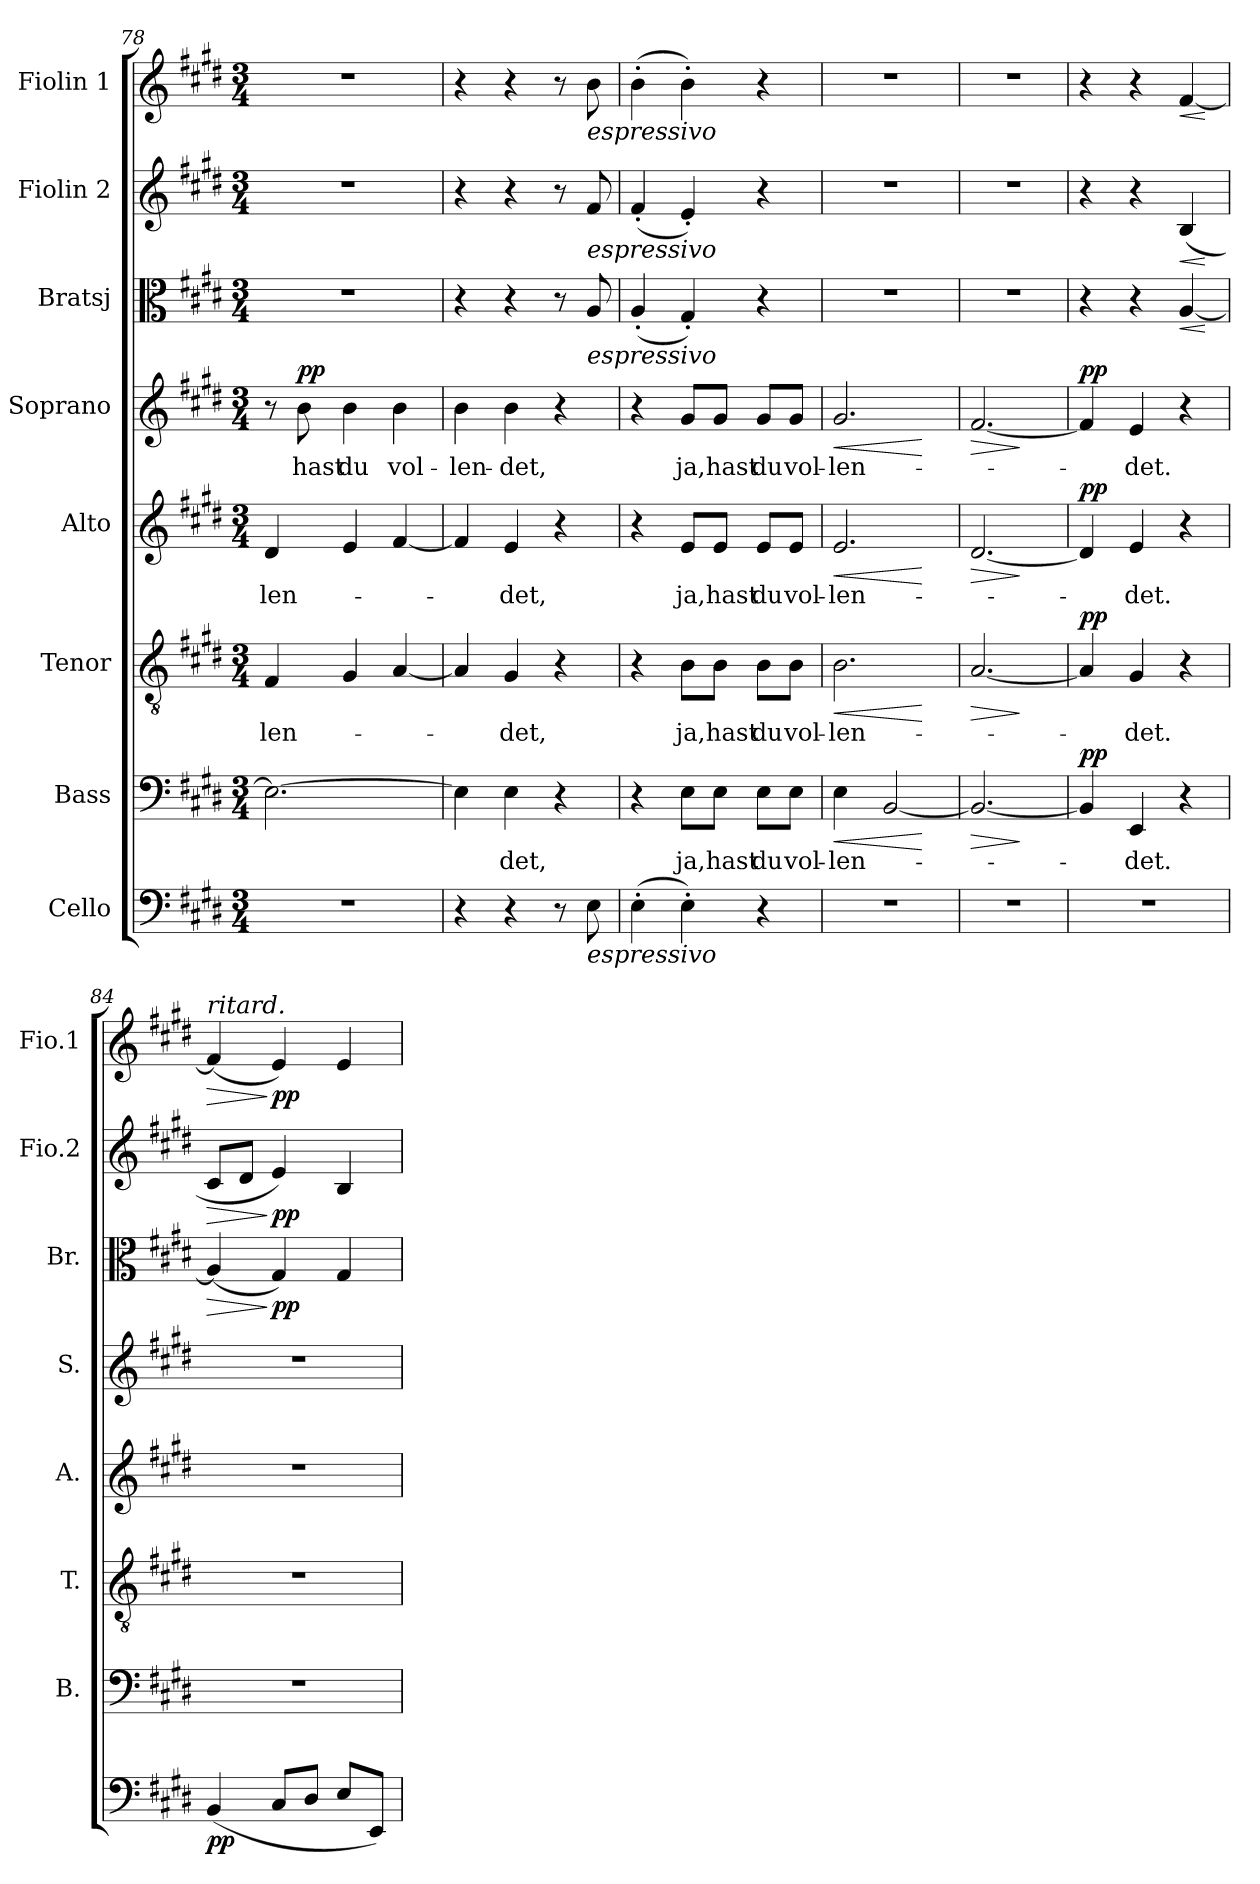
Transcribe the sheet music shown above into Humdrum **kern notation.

**kern	**dynam	**kern	**text	**dynam	**kern	**text	**dynam	**kern	**text	**dynam	**kern	**text	**dynam	**kern	**dynam	**kern	**dynam	**kern	**dynam
*part8	*part8	*part7	*part7	*part7	*part6	*part6	*part6	*part5	*part5	*part5	*part4	*part4	*part4	*part3	*part3	*part2	*part2	*part1	*part1
*staff8	*staff8	*staff7	*staff7	*staff7	*staff6	*staff6	*staff6	*staff5	*staff5	*staff5	*staff4	*staff4	*staff4	*staff3	*staff3	*staff2	*staff2	*staff1	*staff1
*I"Cello	*	*I"Bass	*	*	*I"Tenor	*	*	*I"Alto	*	*	*I"Soprano	*	*	*I"Bratsj	*	*I"Fiolin 2	*	*I"Fiolin 1	*
*	*	*I'B.	*	*	*I'T.	*	*	*I'A.	*	*	*I'S.	*	*	*I'Br.	*	*I'Fio.2	*	*I'Fio.1	*
*clefF4	*	*clefF4	*	*	*clefGv2	*	*	*clefG2	*	*	*clefG2	*	*	*clefC3	*	*clefG2	*	*clefG2	*
*k[f#c#g#d#]	*	*k[f#c#g#d#]	*	*	*k[f#c#g#d#]	*	*	*k[f#c#g#d#]	*	*	*k[f#c#g#d#]	*	*	*k[f#c#g#d#]	*	*k[f#c#g#d#]	*	*k[f#c#g#d#]	*
*M3/4	*	*M3/4	*	*	*M3/4	*	*	*M3/4	*	*	*M3/4	*	*	*M3/4	*	*M3/4	*	*M3/4	*
=78	=78	=78	=78	=78	=78	=78	=78	=78	=78	=78	=78	=78	=78	=78	=78	=78	=78	=78	=78
!	!	!	!	!	!	!LO:LY:b	!	!	!LO:LY:b	!	!	!	!	!	!	!	!	!	!
2.r	.	2.E\_	.	.	4F#/	-len-	.	4d#/	-len-	.	8r	.	.	2.r	.	2.r	.	2.r	.
!	!	!	!	!	!	!	!	!	!	!	!	!LO:LY:b	!LO:DY:b	!	!	!	!	!	!
.	.	.	.	.	.	.	.	.	.	.	8b\	hast	pp	.	.	.	.	.	.
!	!	!	!	!	!	!	!	!	!	!	!	!LO:LY:b	!	!	!	!	!	!	!
.	.	.	.	.	4G#/	.	.	4e/	.	.	4b\	du	.	.	.	.	.	.	.
!	!	!	!	!	!	!	!	!	!	!	!	!LO:LY:b	!	!	!	!	!	!	!
.	.	.	.	.	[4A/	.	.	[4f#/	.	.	4b\	vol-	.	.	.	.	.	.	.
=79	=79	=79	=79	=79	=79	=79	=79	=79	=79	=79	=79	=79	=79	=79	=79	=79	=79	=79	=79
!	!	!	!	!	!	!	!	!	!	!	!	!LO:LY:b	!	!	!	!	!	!	!
4r	.	4E\]	.	.	4A/]	.	.	4f#/]	.	.	4b\	-len-	.	4r	.	4r	.	4r	.
!	!	!	!LO:LY:b	!	!	!LO:LY:b	!	!	!LO:LY:b	!	!	!LO:LY:b	!	!	!	!	!	!	!
4r	.	4E\	-det,	.	4G#/	-det,	.	4e/	-det,	.	4b\	-det,	.	4r	.	4r	.	4r	.
8r	.	4r	.	.	4r	.	.	4r	.	.	4r	.	.	8r	.	8r	.	8r	.
!	!	!	!	!	!	!	!	!	!	!	!	!	!	!	!	!	!	!LO:TX:b:i:t=espressivo	!
!	!	!	!	!	!	!	!	!	!	!	!	!	!	!	!	!LO:TX:b:i:t=espressivo	!	!	!
!	!	!	!	!	!	!	!	!	!	!	!	!	!	!LO:TX:b:i:t=espressivo	!	!	!	!	!
!LO:TX:b:i:t=espressivo	!	!	!	!	!	!	!	!	!	!	!	!	!	!	!	!	!	!	!
8E\	.	.	.	.	.	.	.	.	.	.	.	.	.	8A/	.	8f#/	.	8b\	.
=80	=80	=80	=80	=80	=80	=80	=80	=80	=80	=80	=80	=80	=80	=80	=80	=80	=80	=80	=80
(>4E'\	.	4r	.	.	4r	.	.	4r	.	.	4r	.	.	(<4A'/	.	(<4f#'/	.	(>4b'\	.
!	!	!	!LO:LY:b	!	!	!LO:LY:b	!	!	!LO:LY:b	!	!	!LO:LY:b	!	!	!	!	!	!	!
4E'\)	.	8E\L	ja,	.	8B\L	ja,	.	8e/L	ja,	.	8g#/L	ja,	.	4G#'/)	.	4e'/)	.	4b'\)	.
!	!	!	!LO:LY:b	!	!	!LO:LY:b	!	!	!LO:LY:b	!	!	!LO:LY:b	!	!	!	!	!	!	!
.	.	8E\J	hast	.	8B\J	hast	.	8e/J	hast	.	8g#/J	hast	.	.	.	.	.	.	.
!	!	!	!LO:LY:b	!	!	!LO:LY:b	!	!	!LO:LY:b	!	!	!LO:LY:b	!	!	!	!	!	!	!
4r	.	8E\L	du	.	8B\L	du	.	8e/L	du	.	8g#/L	du	.	4r	.	4r	.	4r	.
!	!	!	!LO:LY:b	!	!	!LO:LY:b	!	!	!LO:LY:b	!	!	!LO:LY:b	!	!	!	!	!	!	!
.	.	8E\J	vol-	.	8B\J	vol-	.	8e/J	vol-	.	8g#/J	vol-	.	.	.	.	.	.	.
=81	=81	=81	=81	=81	=81	=81	=81	=81	=81	=81	=81	=81	=81	=81	=81	=81	=81	=81	=81
!	!	!	!LO:LY:b	!LO:HP:b	!	!LO:LY:b	!LO:HP:b	!	!LO:LY:b	!LO:HP:b	!	!LO:LY:b	!LO:HP:b	!	!	!	!	!	!
2.r	.	4E\	-len-	<	2.B\	-len-	<	2.e/	-len-	<	2.g#/	-len-	<	2.r	.	2.r	.	2.r	.
.	.	[2BB/	.	.	.	.	.	.	.	.	.	.	.	.	.	.	.	.	.
.	.	.	.	[	.	.	[	.	.	[	.	.	[	.	.	.	.	.	.
=82	=82	=82	=82	=82	=82	=82	=82	=82	=82	=82	=82	=82	=82	=82	=82	=82	=82	=82	=82
!	!	!	!	!LO:HP:b	!	!	!LO:HP:b	!	!	!LO:HP:b	!	!	!LO:HP:b	!	!	!	!	!	!
2.r	.	2.BB/_	.	>	[2.A/	.	>	[2.d#/	.	>	[2.f#/	.	>	2.r	.	2.r	.	2.r	.
.	.	.	.	]	.	.	]	.	.	]	.	.	]	.	.	.	.	.	.
=83	=83	=83	=83	=83	=83	=83	=83	=83	=83	=83	=83	=83	=83	=83	=83	=83	=83	=83	=83
!	!	!	!	!LO:DY:a	!	!	!LO:DY:a	!	!	!LO:DY:a	!	!	!LO:DY:b	!	!	!	!	!	!
2.r	.	4BB/]	.	pp	4A/]	.	pp	4d#/]	.	pp	4f#/]	.	pp	4r	.	4r	.	4r	.
!	!	!	!LO:LY:b	!	!	!LO:LY:b	!	!	!LO:LY:b	!	!	!LO:LY:b	!	!	!	!	!	!	!
.	.	4EE/	-det.	.	4G#/	-det.	.	4e/	-det.	.	4e/	-det.	.	4r	.	4r	.	4r	.
!	!	!	!	!	!	!	!	!	!	!	!	!	!	!	!LO:HP:b	!	!LO:HP:b	!	!LO:HP:b
.	.	4r	.	.	4r	.	.	4r	.	.	4r	.	.	[4A/	<	(<4B/	<	[4f#/	<
.	.	.	.	.	.	.	.	.	.	.	.	.	.	.	[	.	[	.	[
=84	=84	=84	=84	=84	=84	=84	=84	=84	=84	=84	=84	=84	=84	=84	=84	=84	=84	=84	=84
!	!	!	!	!	!	!	!	!	!	!	!	!	!	!	!	!	!	!LO:TX:a:i:t=ritard.	!
!	!LO:DY:b	!	!	!	!	!	!	!	!	!	!	!	!	!	!LO:HP:b	!	!LO:HP:b	!	!LO:HP:b
(<4BB/	pp	2.r	.	.	2.r	.	.	2.r	.	.	2.r	.	.	(<4A/]	>	8c#/L	>	(<4f#/]	>
.	.	.	.	.	.	.	.	.	.	.	.	.	.	.	.	8d#/J	.	.	.
!	!	!	!	!	!	!	!	!	!	!	!	!	!	!	!LO:DY:n=1:b	!	!LO:DY:n=1:b	!	!LO:DY:n=1:b
8C#/L	.	.	.	.	.	.	.	.	.	.	.	.	.	4G#/)	] pp	4e/)	] pp	4e/)	] pp
8D#/J	.	.	.	.	.	.	.	.	.	.	.	.	.	.	.	.	.	.	.
8E/L	.	.	.	.	.	.	.	.	.	.	.	.	.	4G#/	.	4B/	.	4e/	.
8EE/J)	.	.	.	.	.	.	.	.	.	.	.	.	.	.	.	.	.	.	.
=	=	=	=	=	=	=	=	=	=	=	=	=	=	=	=	=	=	=	=
*-	*-	*-	*-	*-	*-	*-	*-	*-	*-	*-	*-	*-	*-	*-	*-	*-	*-	*-	*-
